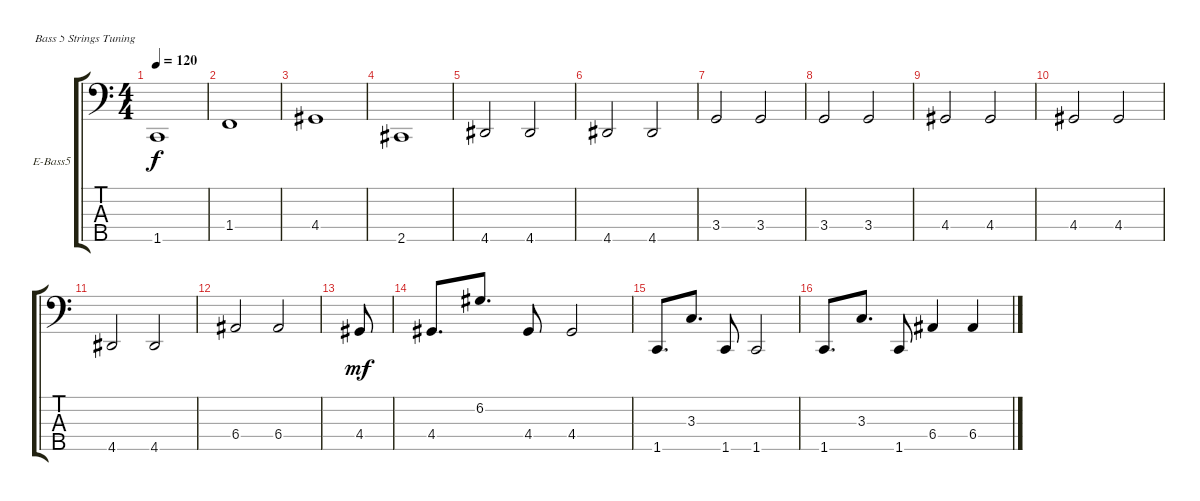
\bracketExtendMode groupsimilarinstruments
\firstSystemTrackNameOrientation horizontal
\otherSystemsTrackNameOrientation horizontal
\track ("Electric Bass" "E-Bass5") {instrument electricbassfinger}
\staff {score tabs}
\tuning (G2 D2 A1 E1 B0)
\ts (4 4)
\tempo 120
\clef f4
\scale
0.333333
\ks c
1.5.1{dy f} |
\scale
0.333333 1.4.1 |
4.4.1 |
2.5.1 |
4.5.2 4.5.2 |
4.5.2 4.5.2 |
3.4.2 3.4.2 |
3.4.2 3.4.2 |
4.4.2 4.4.2 |
4.4.2 4.4.2 |
4.5.2 4.5.2 |
6.4.2 6.4.2 |
4.4.8{dy mf} |
4.4.8{d} 6.2.8{d} 4.4.8 4.4.2 |
1.5.8{d} 3.3.8{d} 1.5.8 1.5.2 |
1.5.8{d} 3.3.8{d} 1.5.8 6.4.4 6.4.4
